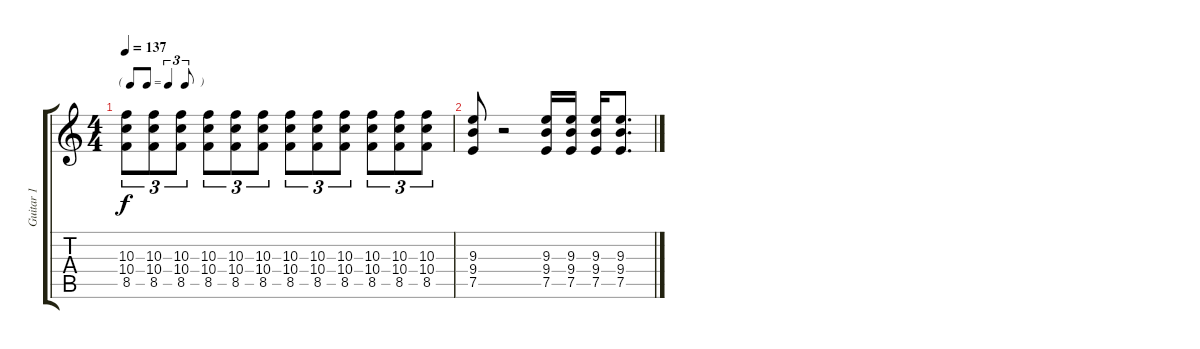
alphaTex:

\track ("Guitar 1" "Guitar 1") {instrument overdrivenguitar}
\staff {score tabs}
\tuning (E4 B3 G3 D3 A2 E2) {hide}
\ts (4 4)
\tf triplet8th
\tempo 137
\clef g2
\ks c
(10.3 10.4 8.5).8{tu (3 2) dy f} (10.3 10.4 8.5).8{tu (3 2)} (10.3 10.4 8.5).8{tu (3 2)} (10.3 10.4 8.5).8{tu (3 2)} (10.3 10.4 8.5).8{tu (3 2)} (10.3 10.4 8.5).8{tu (3 2)} (10.3 10.4 8.5).8{tu (3 2)} (10.3 10.4 8.5).8{tu (3 2)} (10.3 10.4 8.5).8{tu (3 2)} (10.3 10.4 8.5).8{tu (3 2)} (10.3 10.4 8.5).8{tu (3 2)} (10.3 10.4 8.5).8{tu (3 2)} |
(9.3 9.4 7.5).8 r.2 (9.3 9.4 7.5).16 (9.3 9.4 7.5).16 (9.3 9.4 7.5).16 (9.3 9.4 7.5).8{d}
